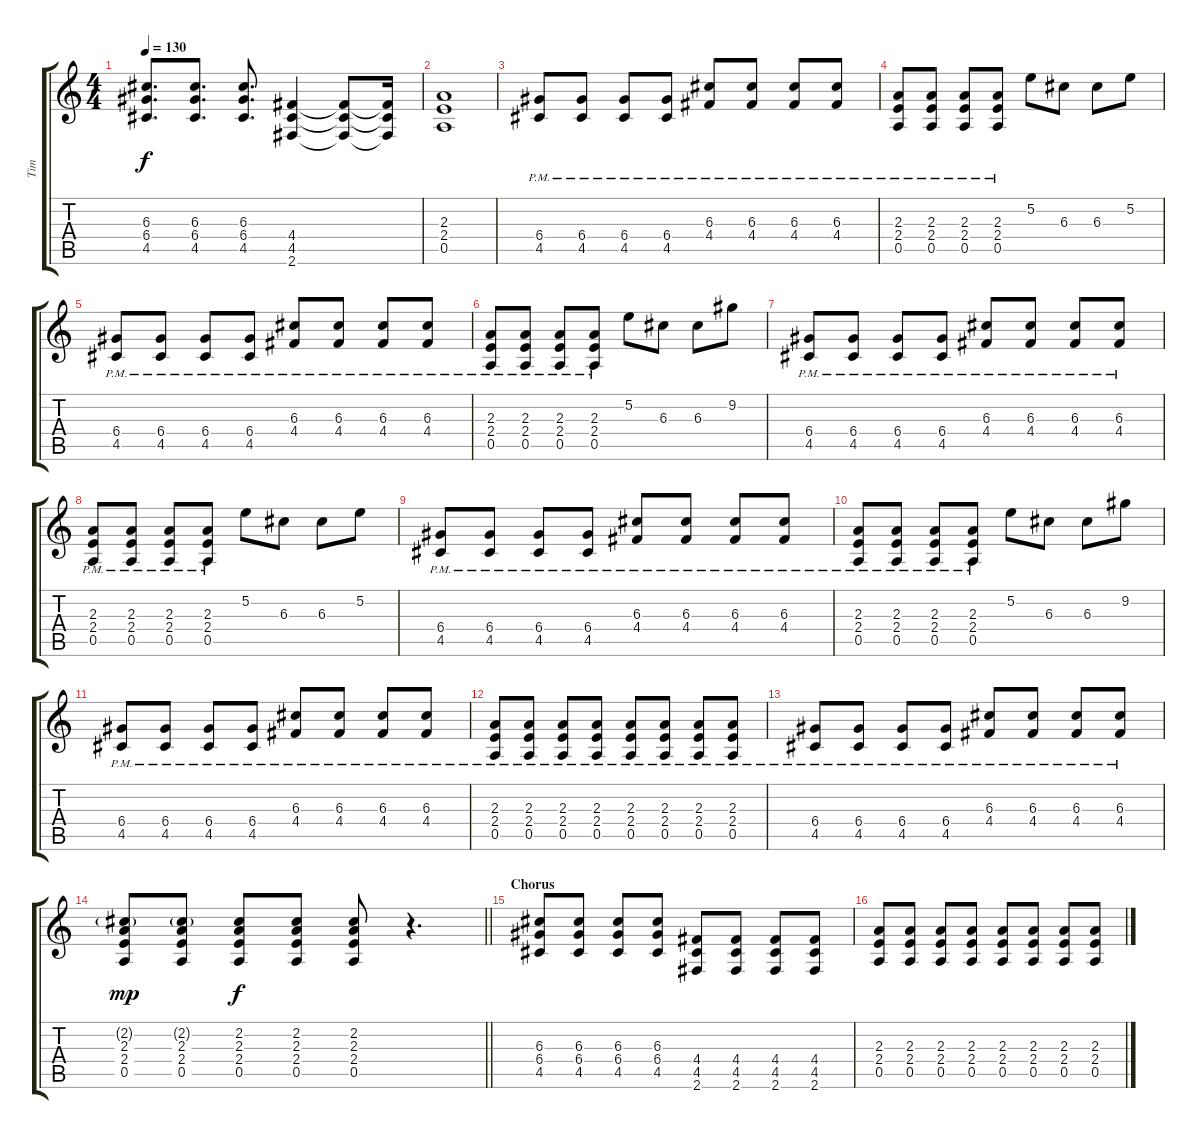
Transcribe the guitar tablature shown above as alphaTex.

\track ("Tim" "Tim") {instrument distortionguitar}
\staff {score tabs}
\tuning (E4 B3 G3 D3 A2 E2) {hide}
\ts (4 4)
\tempo 130
\clef g2
\ks c
(6.3 6.4 4.5).8{d dy f} (6.3 6.4 4.5).8{d} (6.3 6.4 4.5).8{d} (4.4 4.5 2.6).4 (4.4{t} 4.5{t} 2.6{t}).8 (4.4{t} 4.5{t} 2.6{t}).16 |
(2.3 2.4 0.5).1 |
(6.4{pm} 4.5{pm}).8 (6.4{pm} 4.5{pm}).8 (6.4{pm} 4.5{pm}).8 (6.4{pm} 4.5{pm}).8 (6.3{pm} 4.4{pm}).8 (6.3{pm} 4.4{pm}).8 (6.3{pm} 4.4{pm}).8 (6.3{pm} 4.4{pm}).8 |
(2.3{pm} 2.4{pm} 0.5{pm}).8 (2.3{pm} 2.4{pm} 0.5{pm}).8 (2.3{pm} 2.4{pm} 0.5{pm}).8 (2.3{pm} 2.4{pm} 0.5{pm}).8 5.2.8 6.3.8 6.3.8 5.2.8 |
(6.4{pm} 4.5{pm}).8 (6.4{pm} 4.5{pm}).8 (6.4{pm} 4.5{pm}).8 (6.4{pm} 4.5{pm}).8 (6.3{pm} 4.4{pm}).8 (6.3{pm} 4.4{pm}).8 (6.3{pm} 4.4{pm}).8 (6.3{pm} 4.4{pm}).8 |
(2.3{pm} 2.4{pm} 0.5{pm}).8 (2.3{pm} 2.4{pm} 0.5{pm}).8 (2.3{pm} 2.4{pm} 0.5{pm}).8 (2.3{pm} 2.4{pm} 0.5{pm}).8 5.2.8 6.3.8 6.3.8 9.2.8 |
(6.4{pm} 4.5{pm}).8 (6.4{pm} 4.5{pm}).8 (6.4{pm} 4.5{pm}).8 (6.4{pm} 4.5{pm}).8 (6.3{pm} 4.4{pm}).8 (6.3{pm} 4.4{pm}).8 (6.3{pm} 4.4{pm}).8 (6.3{pm} 4.4{pm}).8 |
(2.3{pm} 2.4{pm} 0.5{pm}).8 (2.3{pm} 2.4{pm} 0.5{pm}).8 (2.3{pm} 2.4{pm} 0.5{pm}).8 (2.3{pm} 2.4{pm} 0.5{pm}).8 5.2.8 6.3.8 6.3.8 5.2.8 |
(6.4{pm} 4.5{pm}).8 (6.4{pm} 4.5{pm}).8 (6.4{pm} 4.5{pm}).8 (6.4{pm} 4.5{pm}).8 (6.3{pm} 4.4{pm}).8 (6.3{pm} 4.4{pm}).8 (6.3{pm} 4.4{pm}).8 (6.3{pm} 4.4{pm}).8 |
(2.3{pm} 2.4{pm} 0.5{pm}).8 (2.3{pm} 2.4{pm} 0.5{pm}).8 (2.3{pm} 2.4{pm} 0.5{pm}).8 (2.3{pm} 2.4{pm} 0.5{pm}).8 5.2.8 6.3.8 6.3.8 9.2.8 |
(6.4{pm} 4.5{pm}).8 (6.4{pm} 4.5{pm}).8 (6.4{pm} 4.5{pm}).8 (6.4{pm} 4.5{pm}).8 (6.3{pm} 4.4{pm}).8 (6.3{pm} 4.4{pm}).8 (6.3{pm} 4.4{pm}).8 (6.3{pm} 4.4{pm}).8 |
(2.3{pm} 2.4{pm} 0.5{pm}).8 (2.3{pm} 2.4{pm} 0.5{pm}).8 (2.3{pm} 2.4{pm} 0.5{pm}).8 (2.3{pm} 2.4{pm} 0.5{pm}).8 (2.3{pm} 2.4{pm} 0.5{pm}).8 (2.3{pm} 2.4{pm} 0.5{pm}).8 (2.3{pm} 2.4{pm} 0.5{pm}).8 (2.3{pm} 2.4{pm} 0.5{pm}).8 |
(6.4{pm} 4.5{pm}).8 (6.4{pm} 4.5{pm}).8 (6.4{pm} 4.5{pm}).8 (6.4{pm} 4.5{pm}).8 (6.3{pm} 4.4{pm}).8 (6.3{pm} 4.4{pm}).8 (6.3{pm} 4.4{pm}).8 (6.3{pm} 4.4{pm}).8 |
\barLineRight lightlight
(2.2{g} 2.3 2.4 0.5).8{dy mp} (2.2{g} 2.3 2.4 0.5).8 (2.2 2.3 2.4 0.5).8{dy f} (2.2 2.3 2.4 0.5).8 (2.2 2.3 2.4 0.5).8 r.4{d} |
\section ("" "Chorus")
(6.3 6.4 4.5).8 (6.3 6.4 4.5).8 (6.3 6.4 4.5).8 (6.3 6.4 4.5).8 (4.4 4.5 2.6).8 (4.4 4.5 2.6).8 (4.4 4.5 2.6).8 (4.4 4.5 2.6).8 |
(2.3 2.4 0.5).8 (2.3 2.4 0.5).8 (2.3 2.4 0.5).8 (2.3 2.4 0.5).8 (2.3 2.4 0.5).8 (2.3 2.4 0.5).8 (2.3 2.4 0.5).8 (2.3 2.4 0.5).8
